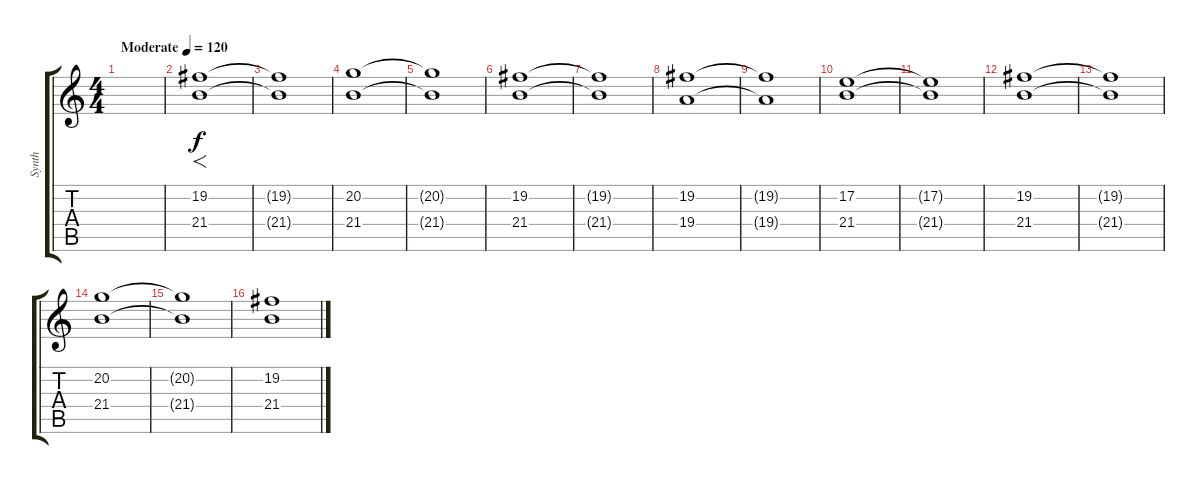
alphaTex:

\track ("Synth" "Synth") {instrument stringensemble2}
\staff {score tabs}
\tuning (E4 B3 G3 D3 A2 E2) {hide}
\ts (4 4)
\tempo (120 "Moderate")
\clef g2
\ks c
|
(19.2 21.4).1{f} |
(19.2{t} 21.4{t}).1 |
(20.2 21.4).1 |
(20.2{t} 21.4{t}).1 |
(19.2 21.4).1 |
(19.2{t} 21.4{t}).1 |
(19.2 19.4).1 |
(19.2{t} 19.4{t}).1 |
(17.2 21.4).1 |
(17.2{t} 21.4{t}).1 |
(19.2 21.4).1 |
(19.2{t} 21.4{t}).1 |
(20.2 21.4).1 |
(20.2{t} 21.4{t}).1 |
(19.2 21.4).1
